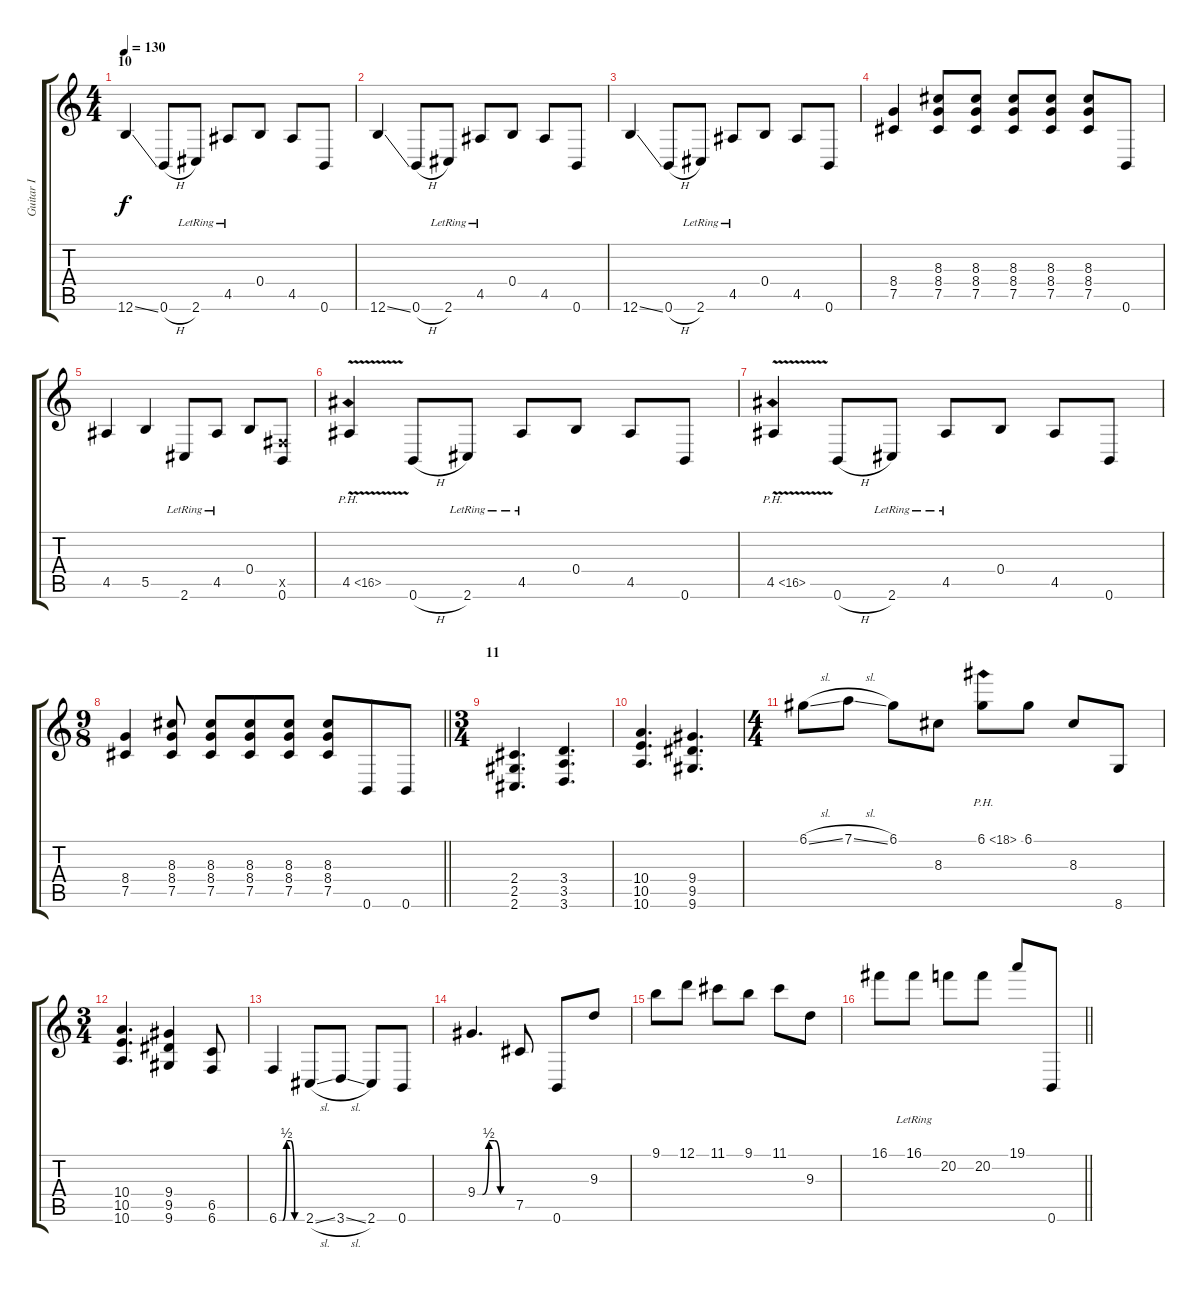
\track ("Guitar I" "Guitar I") {instrument overdrivenguitar}
\staff {score tabs}
\tuning (D4 A3 F3 B2 Gb2 B1) {hide}
\ts (4 4)
\section ("" "10")
\tempo 130
\clef g2
\ks c
12.6{ss}.4{dy f} 0.6{h}.8 2.6{lr}.8 4.5{lr}.8 0.4.8 4.5.8 0.6.8 |
12.6{ss}.4 0.6{h}.8 2.6{lr}.8 4.5{lr}.8 0.4.8 4.5.8 0.6.8 |
12.6{ss}.4 0.6{h}.8 2.6{lr}.8 4.5{lr}.8 0.4.8 4.5.8 0.6.8 |
(8.4 7.5).4 (8.3 8.4 7.5).8 (8.3 8.4 7.5).8 (8.3 8.4 7.5).8 (8.3 8.4 7.5).8 (8.3 8.4 7.5).8 0.6.8 |
4.5.4 5.5.4 2.6{lr}.8 4.5{lr}.8 0.4.8 (0.5{x} 0.6).8 |
4.5{ph 12 v}.4 0.6{h}.8 2.6{lr}.8 4.5{lr}.8 0.4.8 4.5.8 0.6.8 |
4.5{ph 12 v}.4 0.6{h}.8 2.6{lr}.8 4.5{lr}.8 0.4.8 4.5.8 0.6.8 |
\ts (9 8)
\barLineRight lightlight
(8.4 7.5).4 (8.3 8.4 7.5).8 (8.3 8.4 7.5).8 (8.3 8.4 7.5).8 (8.3 8.4 7.5).8 (8.3 8.4 7.5).8 0.6.8 0.6.8 |
\ts (3 4)
\section ("" "11")
(2.4 2.5 2.6).4{d} (3.4 3.5 3.6).4{d} |
(10.4 10.5 10.6).4{d} (9.4 9.5 9.6).4{d} |
\ts (4 4)
6.1{sl}.8 7.1{sl}.8 6.1.8 8.3.8 6.1{ph 12}.8 6.1.8 8.3.8 8.6.8 |
\ts (3 4)
(10.4 10.5 10.6).4{d} (9.4 9.5 9.6).4 (6.5 6.6).8 |
6.6{be (custom 0 0 10 0 20 2 30 2 41 0 60 0)}.4 2.6{sl}.8 3.6{sl}.8 2.6.8 0.6.8 |
9.4{be (custom 0 0 9 0 20 2 30 2 40 0 60 0)}.4{d} 7.5.8 0.6.8 9.3.8 |
9.1.8 12.1.8 11.1.8 9.1.8 11.1.8 9.3.8 |
\barLineRight lightlight
16.1.8 16.1{lr}.8 20.2.8 20.2.8 19.1.8 0.6.8
